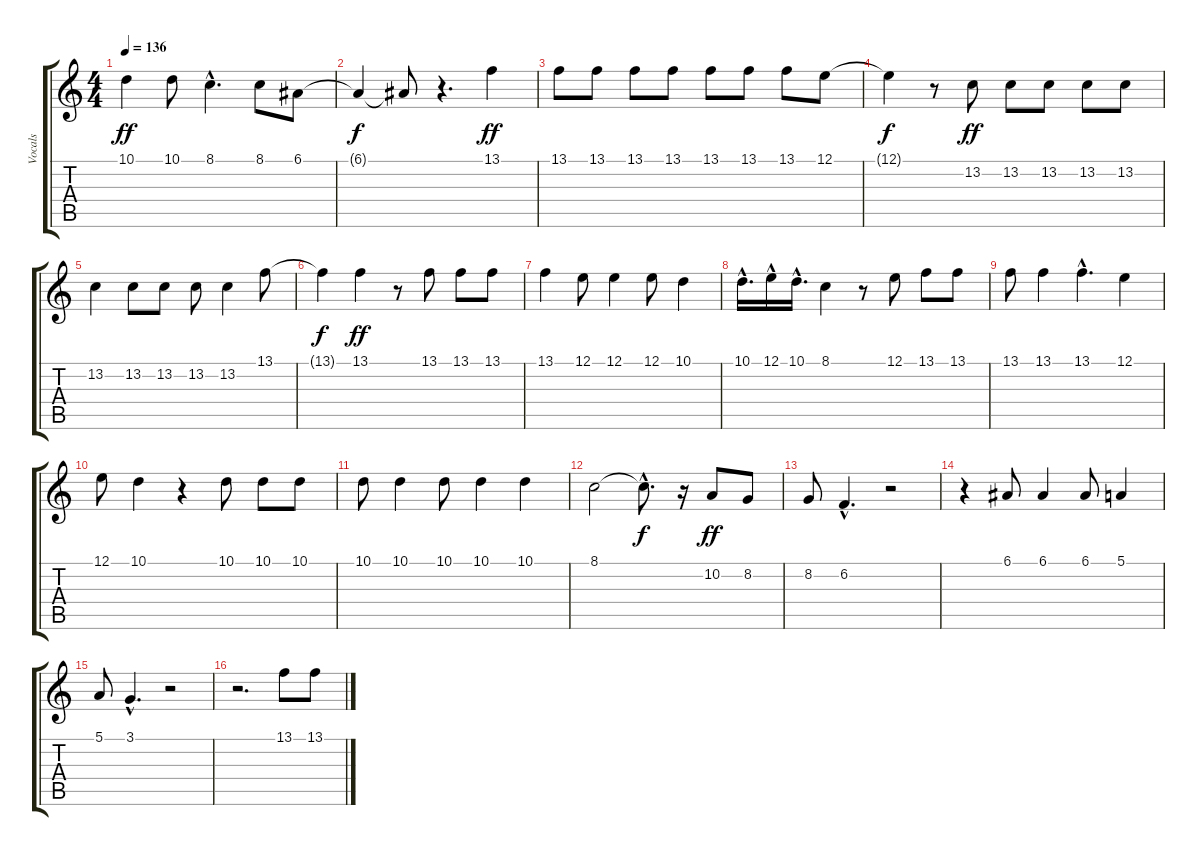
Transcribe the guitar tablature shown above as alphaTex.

\track ("Vocals" "Vocals") {instrument bassoon}
\staff {score tabs}
\tuning (E4 B3 G3 D3 A2 E2) {hide}
\ts (4 4)
\tempo 136
\clef g2
\ks c
10.1.4{dy ff} 10.1.8 8.1{hac}.4{d} 8.1.8 6.1.8 |
6.1{t}.4{dy f} 6.1{t}.8 r.4{d} 13.1.4{dy ff} |
13.1.8 13.1.8 13.1.8 13.1.8 13.1.8 13.1.8 13.1.8 12.1.8 |
12.1{t}.4{dy f} r.8 13.2.8{dy ff} 13.2.8 13.2.8 13.2.8 13.2.8 |
13.2.4 13.2.8 13.2.8 13.2.8 13.2.4 13.1.8 |
13.1{t}.4{dy f} 13.1.4{dy ff} r.8 13.1.8 13.1.8 13.1.8 |
13.1.4 12.1.8 12.1.4 12.1.8 10.1.4 |
10.1{hac}.16{d} 12.1{hac}.16 10.1{hac}.16{d} 8.1.4 r.8 12.1.8 13.1.8 13.1.8 |
13.1.8 13.1.4 13.1{hac}.4{d} 12.1.4 |
12.1.8 10.1.4 r.4 10.1.8 10.1.8 10.1.8 |
10.1.8 10.1.4 10.1.8 10.1.4 10.1.4 |
8.1.2 8.1{hac t}.8{d dy f} r.16 10.2.8{dy ff} 8.2.8 |
8.2.8 6.2{hac}.4{d} r.2 |
r.4 6.1.8 6.1.4 6.1.8 5.1.4 |
5.1.8 3.1{hac}.4{d} r.2 |
r.2{d} 13.1.8 13.1.8
